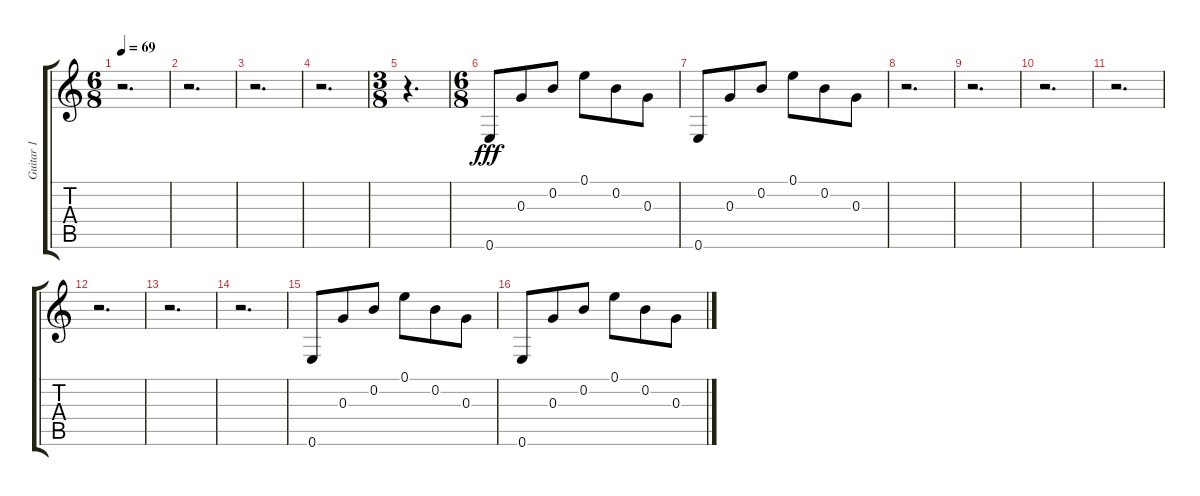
\track ("Guitar 1" "Guitar 1") {instrument electricguitarclean}
\staff {score tabs}
\tuning (E4 B3 G3 D3 A2 E2) {hide}
\ts (6 8)
\tempo 69
\clef g2
\ks c
r.2{d dy fff} |
r.2{d} |
r.2{d} |
r.2{d} |
\ts (3 8)
r.4{d} |
\ts (6 8)
0.6.8 0.3.8 0.2.8 0.1.8 0.2.8 0.3.8 |
0.6.8 0.3.8 0.2.8 0.1.8 0.2.8 0.3.8 |
r.2{d} |
r.2{d} |
r.2{d} |
r.2{d} |
r.2{d} |
r.2{d} |
r.2{d} |
0.6.8 0.3.8 0.2.8 0.1.8 0.2.8 0.3.8 |
0.6.8 0.3.8 0.2.8 0.1.8 0.2.8 0.3.8
